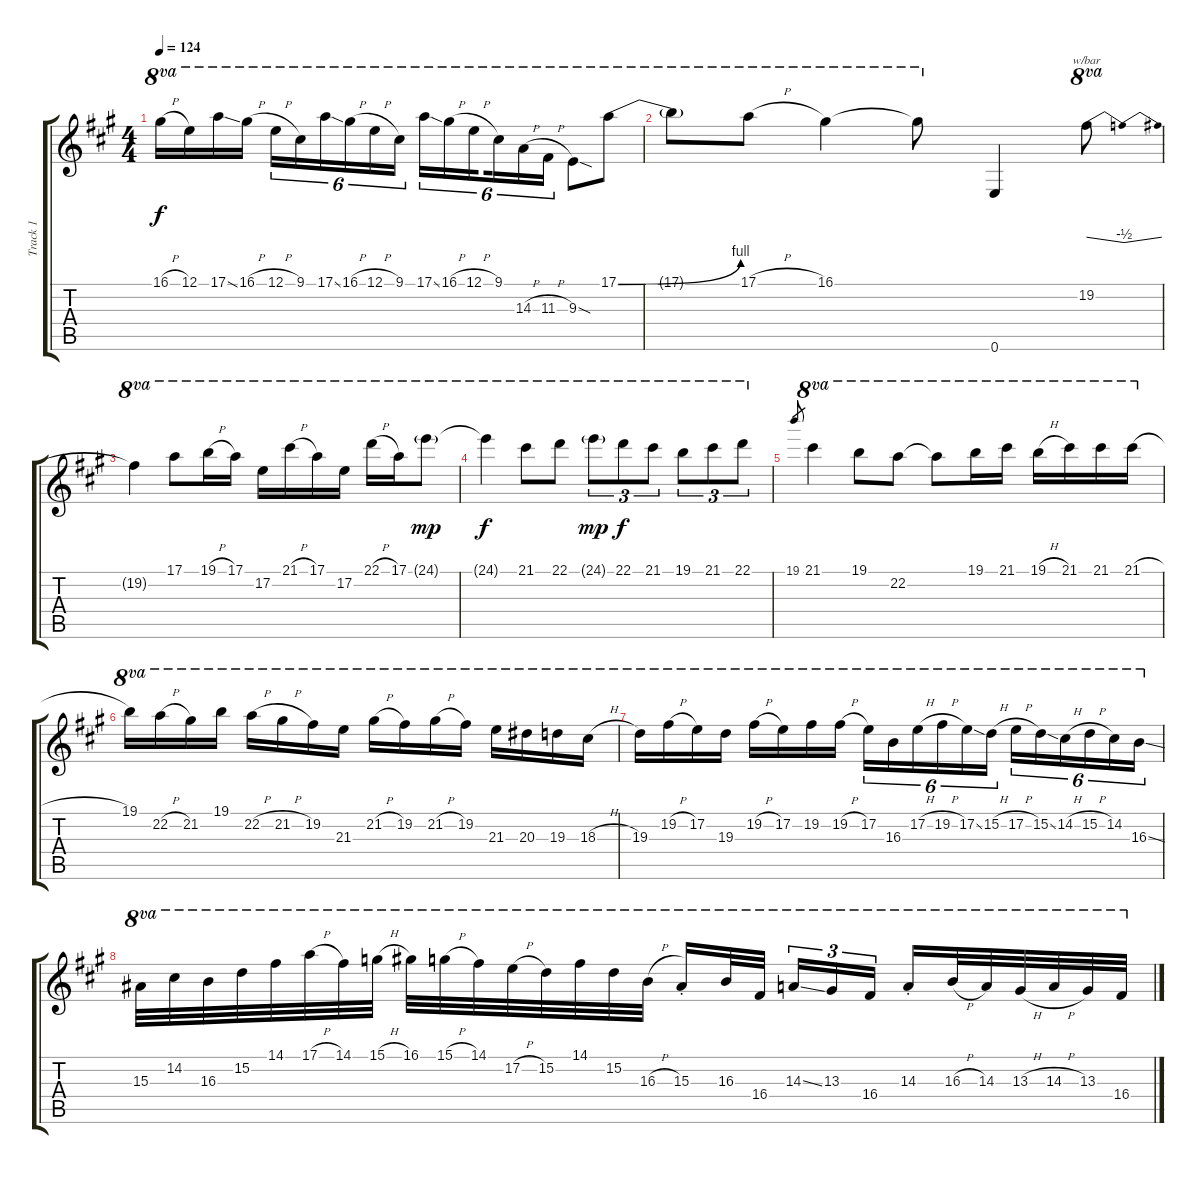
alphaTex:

\track ("Track 1" "Track 1") {instrument distortionguitar}
\staff {score tabs}
\tuning (E4 B3 G3 D3 A2 E2) {hide}
\ts (4 4)
\tempo 124
\clef g2
\ks a
16.1{h}.16{ot 8va dy f} 12.1.16{ot 8va} 17.1{ss}.16{ot 8va} 16.1{h}.16{ot 8va} 12.1{h}.16{tu (6 4) ot 8va} 9.1.16{tu (6 4) ot 8va} 17.1{ss}.16{tu (6 4) ot 8va} 16.1{h}.16{tu (6 4) ot 8va} 12.1{h}.16{tu (6 4) ot 8va} 9.1.16{tu (6 4) ot 8va} 17.1{ss}.16{tu (6 4) ot 8va} 16.1{h}.16{tu (6 4) ot 8va} 12.1{h}.16{tu (6 4) ot 8va beam splitsecondary} 9.1.16{tu (6 4) ot 8va} 14.3{h}.16{tu (6 4) ot 8va} 11.3{h}.16{tu (6 4) ot 8va} 9.3{sod}.8{ot 8va} 17.1{be (bend 0 0 60 4)}.8{ot 8va} |
17.1{t}.8{ot 8va} 17.1{h}.8{ot 8va} 16.1.4{ot 8va} 16.1{t}.8{ot 8va} 0.6.4 19.2.8{tbe (dip default 0 0 45 -2 60 0) ot 8va} |
19.2{t}.4{ot 8va} 17.1.8{ot 8va} 19.1{h}.16{ot 8va} 17.1.16{ot 8va} 17.2.16{ot 8va} 21.1{h}.16{ot 8va} 17.1.16{ot 8va} 17.2.16{ot 8va} 22.1{h}.16{ot 8va} 17.1.16{ot 8va} 24.1{g}.8{ot 8va dy mp} |
24.1{t}.4{ot 8va dy f} 21.1.8{ot 8va} 22.1.8{ot 8va} 24.1{g}.8{tu (3 2) ot 8va dy mp} 22.1.8{tu (3 2) ot 8va dy f} 21.1.8{tu (3 2) ot 8va} 19.1.8{tu (3 2) ot 8va} 21.1.8{tu (3 2) ot 8va} 22.1.8{tu (3 2) ot 8va} |
19.1.8{gr} 21.1.4{ot 8va} 19.1.8{ot 8va} 22.2.8{ot 8va} 22.2{t}.8{ot 8va} 19.1.16{ot 8va} 21.1.16{ot 8va} 19.1{h}.16{ot 8va} 21.1.16{ot 8va} 21.1.16{ot 8va} 21.1{h}.16{ot 8va} |
19.1.16{ot 8va} 22.2{h}.16{ot 8va} 21.2.16{ot 8va} 19.1.16{ot 8va} 22.2{h}.16{ot 8va} 21.2{h}.16{ot 8va} 19.2.16{ot 8va} 21.3.16{ot 8va} 21.2{h}.16{ot 8va} 19.2.16{ot 8va} 21.2{h}.16{ot 8va} 19.2.16{ot 8va} 21.3.16{ot 8va} 20.3.16{ot 8va} 19.3.16{ot 8va} 18.3{h}.16{ot 8va} |
19.3.16{ot 8va} 19.2{h}.16{ot 8va} 17.2.16{ot 8va} 19.3.16{ot 8va} 19.2{h}.16{ot 8va} 17.2.16{ot 8va} 19.2.16{ot 8va} 19.2{h}.16{ot 8va} 17.2.16{tu (6 4) ot 8va} 16.3.16{tu (6 4) ot 8va} 17.2{h}.16{tu (6 4) ot 8va} 19.2{h}.16{tu (6 4) ot 8va} 17.2{ss}.16{tu (6 4) ot 8va} 15.2{h}.16{tu (6 4) ot 8va} 17.2{h}.16{tu (6 4) ot 8va} 15.2{ss}.16{tu (6 4) ot 8va} 14.2{h}.16{tu (6 4) ot 8va} 15.2{h}.16{tu (6 4) ot 8va} 14.2.16{tu (6 4) ot 8va} 16.3{ss}.16{tu (6 4) ot 8va} |
15.3.32{ot 8va} 14.2.32{ot 8va} 16.3.32{ot 8va} 15.2.32{ot 8va} 14.1.32{ot 8va} 17.1{h}.32{ot 8va} 14.1.32{ot 8va} 15.1{h}.32{ot 8va} 16.1.32{ot 8va} 15.1{h}.32{ot 8va} 14.1.32{ot 8va} 17.2{h}.32{ot 8va} 15.2.32{ot 8va} 14.1.32{ot 8va} 15.2.32{ot 8va} 16.3{h}.32{ot 8va} 15.3{st}.16{ot 8va} 16.3.32{ot 8va} 16.4.32{ot 8va beam splitsecondary} 14.3{ss}.16{tu (3 2) ot 8va} 13.3.16{tu (3 2) ot 8va} 16.4.16{tu (3 2) ot 8va} 14.3{st}.16{ot 8va} 16.3{h}.32{ot 8va} 14.3.32{ot 8va} 13.3{h}.32{ot 8va} 14.3{h}.32{ot 8va} 13.3.32{ot 8va} 16.4{h}.32{ot 8va}
